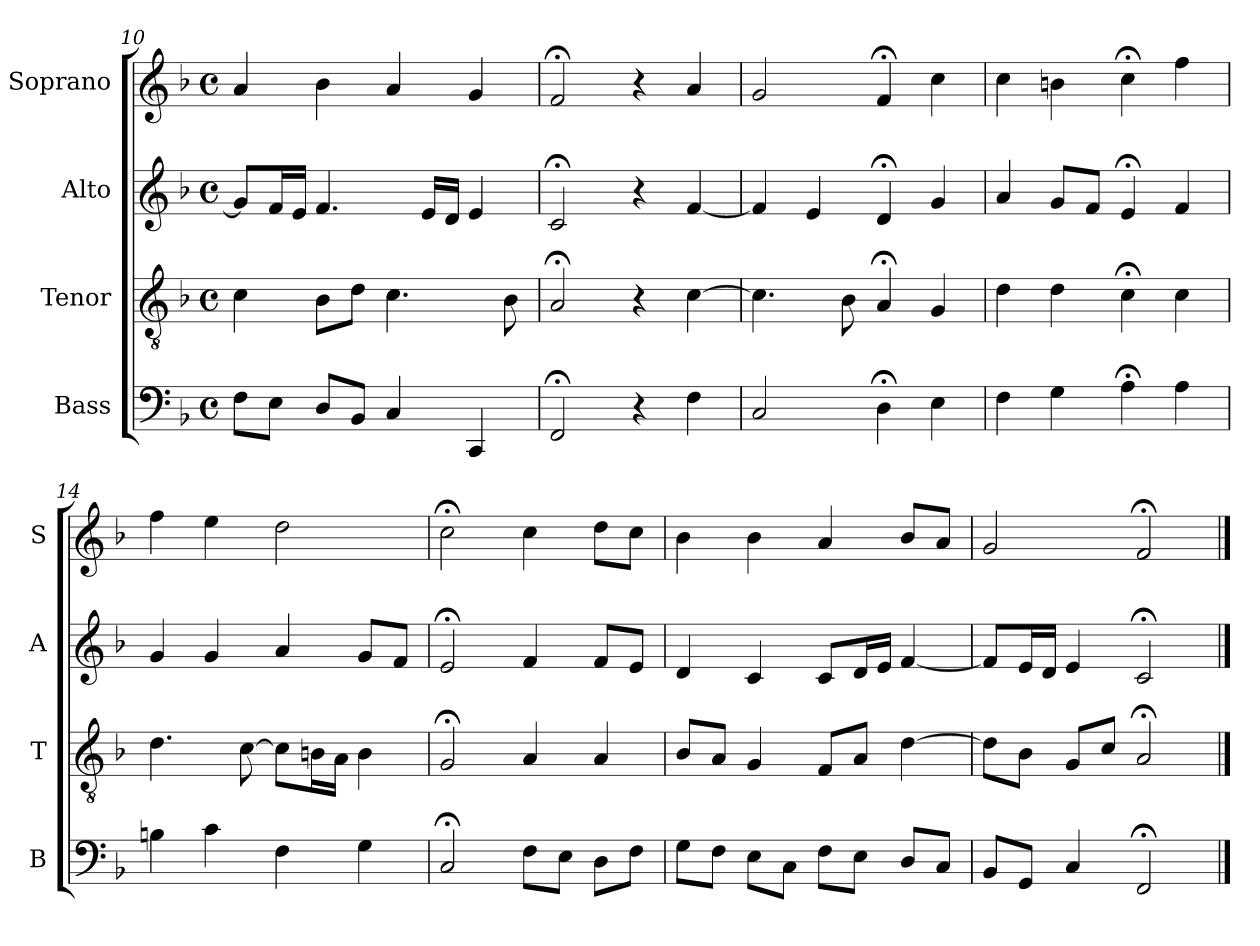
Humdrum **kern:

**kern	**kern	**kern	**kern
*part4	*part3	*part2	*part1
*staff4	*staff3	*staff2	*staff1
*I"Bass	*I"Tenor	*I"Alto	*I"Soprano
*I'B	*I'T	*I'A	*I'S
*clefF4	*clefGv2	*clefG2	*clefG2
*k[b-]	*k[b-]	*k[b-]	*k[b-]
*F:	*F:	*F:	*F:
*M4/4	*M4/4	*M4/4	*M4/4
*met(c)	*met(c)	*met(c)	*met(c)
=10	=10	=10	=10
8FL	4c	8gL]	4a
8EJ	.	16fL	.
.	.	16eJJ	.
8DL	8B-L	4.f	4b-
8BB-J	8dJ	.	.
4C	4.c	.	4a
.	.	16eLL	.
.	.	16dJJ	.
4CC	.	4e	4g
.	8B-	.	.
=11	=11	=11	=11
2FF;<	2A;<	2c;<	2f;<
4r	4r	4r	4r
4F	[4c	[4f	4a
=12	=12	=12	=12
2C	4.c]	4f]	2g
.	.	4e	.
.	8B-	.	.
4D;<	4A;<	4d;<	4f;<
4E	4G	4g	4cc
=13	=13	=13	=13
4F	4d	4a	4cc
4G	4d	8gL	4bn
.	.	8fJ	.
4A;<	4c;<	4e;<i	4cc;<i
4A	4c	4fi	4ffi
=14	=14	=14	=14
4Bn	4.d	4g	4ff
4c	.	4g	4ee
.	[8c	.	.
4F	8cL]	4a	2dd
.	16BnL	.	.
.	16AJJ	.	.
4G	4B	8gL	.
.	.	8fJ	.
=15	=15	=15	=15
2C;<	2G;<	2e;<	2cc;<
8FL	4A	4f	4cc
8EJ	.	.	.
8DL	4A	8fL	8ddL
8FJ	.	8eJ	8ccJ
=16	=16	=16	=16
8GL	8B-L	4d	4b-
8FJ	8AJ	.	.
8EL	4G	4c	4b-
8CJ	.	.	.
8FL	8FL	8cL	4a
8EJ	8AJ	16dL	.
.	.	16eJJ	.
8DL	[4d	[4f	8b-L
8CJ	.	.	8aJ
=17	=17	=17	=17
8BB-L	8dL]	8fL]	2g
8GGJ	8B-J	16eL	.
.	.	16dJJ	.
4C	8GL	4e	.
.	8cJ	.	.
2FF;<	2A;<	2c;<	2f;<
==	==	==	==
*-	*-	*-	*-
